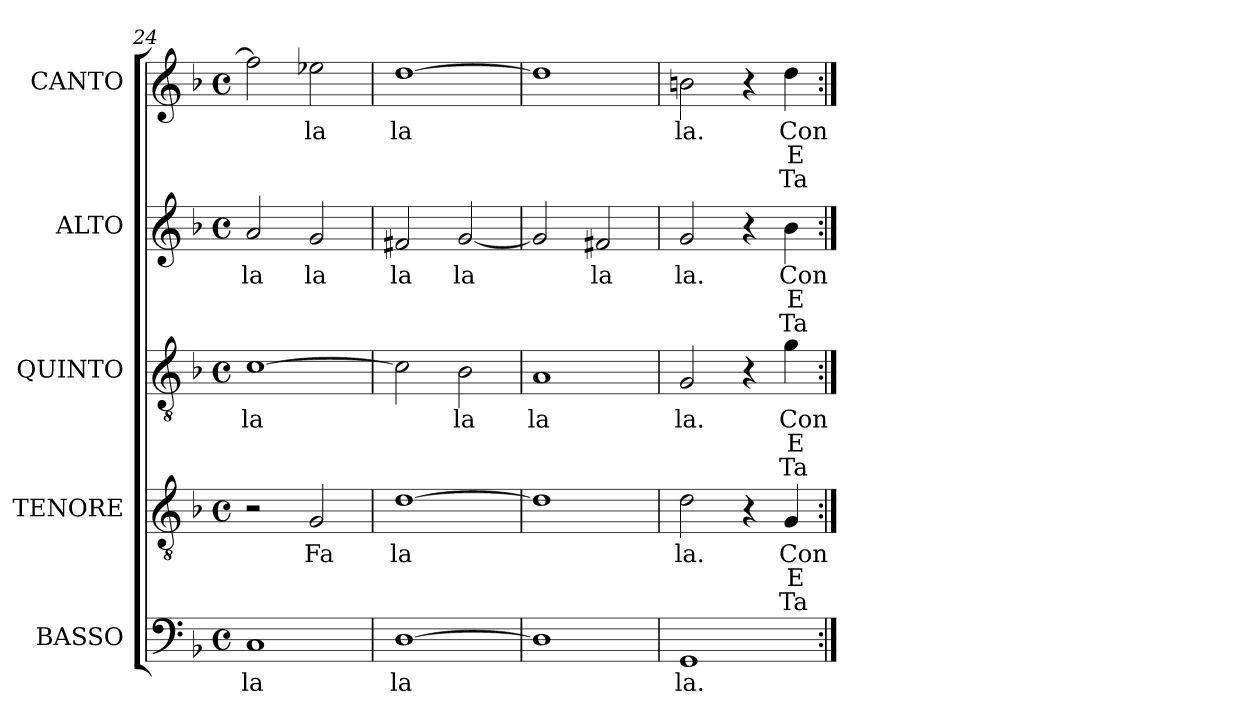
**kern	**text	**kern	**text	**text	**text	**kern	**text	**text	**text	**kern	**text	**text	**text	**kern	**text	**text	**text
*part5	*part5	*part4	*part4	*part4	*part4	*part3	*part3	*part3	*part3	*part2	*part2	*part2	*part2	*part1	*part1	*part1	*part1
*staff5	*staff5	*staff4	*staff4	*staff4	*staff4	*staff3	*staff3	*staff3	*staff3	*staff2	*staff2	*staff2	*staff2	*staff1	*staff1	*staff1	*staff1
*I"BASSO	*	*I"TENORE	*	*	*	*I"QUINTO	*	*	*	*I"ALTO	*	*	*	*I"CANTO	*	*	*
*I'B	*	*	*	*	*	*I'T	*	*	*	*	*	*	*	*	*	*	*
*clefF4	*	*clefGv2	*	*	*	*clefGv2	*	*	*	*clefG2	*	*	*	*clefG2	*	*	*
*	*	*ITrd7c12	*	*	*	*ITrd7c12	*	*	*	*	*	*	*	*	*	*	*
*k[b-]	*	*k[b-]	*	*	*	*k[b-]	*	*	*	*k[b-]	*	*	*	*k[b-]	*	*	*
*d:	*	*d:	*	*	*	*d:	*	*	*	*d:	*	*	*	*d:	*	*	*
*M4/4	*	*M4/4	*	*	*	*M4/4	*	*	*	*M4/4	*	*	*	*M4/4	*	*	*
*met(c)	*	*met(c)	*	*	*	*met(c)	*	*	*	*met(c)	*	*	*	*met(c)	*	*	*
=24	=24	=24	=24	=24	=24	=24	=24	=24	=24	=24	=24	=24	=24	=24	=24	=24	=24
!	!LO:LY:b:color=#000000	!	!	!	!	!	!	!	!	!	!	!	!	!	!	!	!
!	!	!	!	!	!	!	!LO:LY:b:color=#000000	!	!	!	!	!	!	!	!	!	!
!	!	!	!	!	!	!	!	!	!	!	!LO:LY:b:color=#000000	!	!	!	!	!	!
1Ci	la	2r	.	.	.	[>1Ci	la	.	.	2ai/	la	.	.	2ffi\]	.	.	.
!	!	!	!LO:LY:b:color=#000000	!	!	!	!	!	!	!	!	!	!	!	!	!	!
!	!	!	!	!	!	!	!	!	!	!	!LO:LY:b:color=#000000	!	!	!	!	!	!
!	!	!	!	!	!	!	!	!	!	!	!	!	!	!	!LO:LY:b:color=#000000	!	!
.	.	2GGi/	Fa	.	.	.	.	.	.	2gi/	la	.	.	2ee-Xi\	la	.	.
=25	=25	=25	=25	=25	=25	=25	=25	=25	=25	=25	=25	=25	=25	=25	=25	=25	=25
!	!LO:LY:b:color=#000000	!	!	!	!	!	!	!	!	!	!	!	!	!	!	!	!
!	!	!	!LO:LY:b:color=#000000	!	!	!	!	!	!	!	!	!	!	!	!	!	!
!	!	!	!	!	!	!	!	!	!	!	!LO:LY:b:color=#000000	!	!	!	!	!	!
!	!	!	!	!	!	!	!	!	!	!	!	!	!	!	!LO:LY:b:color=#000000	!	!
[>1Di	la	[>1Di	la	.	.	2Ci\]	.	.	.	2f#Xi/	la	.	.	[>1ddi	la	.	.
!	!	!	!	!	!	!	!LO:LY:b:color=#000000	!	!	!	!	!	!	!	!	!	!
!	!	!	!	!	!	!	!	!	!	!	!LO:LY:b:color=#000000	!	!	!	!	!	!
.	.	.	.	.	.	2BB-i\	la	.	.	[<2gi/	la	.	.	.	.	.	.
=26	=26	=26	=26	=26	=26	=26	=26	=26	=26	=26	=26	=26	=26	=26	=26	=26	=26
!	!	!	!	!	!	!	!LO:LY:b:color=#000000	!	!	!	!	!	!	!	!	!	!
1Di]	.	1Di]	.	.	.	1AAi	la	.	.	2gi/]	.	.	.	1ddi]	.	.	.
!	!	!	!	!	!	!	!	!	!	!	!LO:LY:b:color=#000000	!	!	!	!	!	!
.	.	.	.	.	.	.	.	.	.	2f#Xi/	la	.	.	.	.	.	.
=27	=27	=27	=27	=27	=27	=27	=27	=27	=27	=27	=27	=27	=27	=27	=27	=27	=27
!	!LO:LY:b:color=#000000	!	!	!	!	!	!	!	!	!	!	!	!	!	!	!	!
!	!	!	!LO:LY:b:color=#000000	!	!	!	!	!	!	!	!	!	!	!	!	!	!
!	!	!	!	!	!	!	!LO:LY:b:color=#000000	!	!	!	!	!	!	!	!	!	!
!	!	!	!	!	!	!	!	!	!	!	!LO:LY:b:color=#000000	!	!	!	!	!	!
!	!	!	!	!	!	!	!	!	!	!	!	!	!	!	!LO:LY:b:color=#000000	!	!
1GGi	la.	2Di\	la.	.	.	2GGi/	la.	.	.	2gi/	la.	.	.	2bni\	la.	.	.
.	.	4r	.	.	.	4r	.	.	.	4r	.	.	.	4r	.	.	.
!	!	!	!LO:LY:b:color=#000000	!LO:LY:b:color=#000000	!LO:LY:b:color=#000000	!	!	!	!	!	!	!	!	!	!	!	!
!	!	!	!	!	!	!	!LO:LY:b:color=#000000	!LO:LY:b:color=#000000	!LO:LY:b:color=#000000	!	!	!	!	!	!	!	!
!	!	!	!	!	!	!	!	!	!	!	!LO:LY:b:color=#000000	!LO:LY:b:color=#000000	!LO:LY:b:color=#000000	!	!	!	!
!	!	!	!	!	!	!	!	!	!	!	!	!	!	!	!LO:LY:b:color=#000000	!LO:LY:b:color=#000000	!LO:LY:b:color=#000000
.	.	4GGi/	Con	E	Ta -	4Gi\	Con	E	Ta -	4b-i\	Con	E	Ta -	4ddi\	Con	E	Ta -
=:|!	=:|!	=:|!	=:|!	=:|!	=:|!	=:|!	=:|!	=:|!	=:|!	=:|!	=:|!	=:|!	=:|!	=:|!	=:|!	=:|!	=:|!
*-	*-	*-	*-	*-	*-	*-	*-	*-	*-	*-	*-	*-	*-	*-	*-	*-	*-
